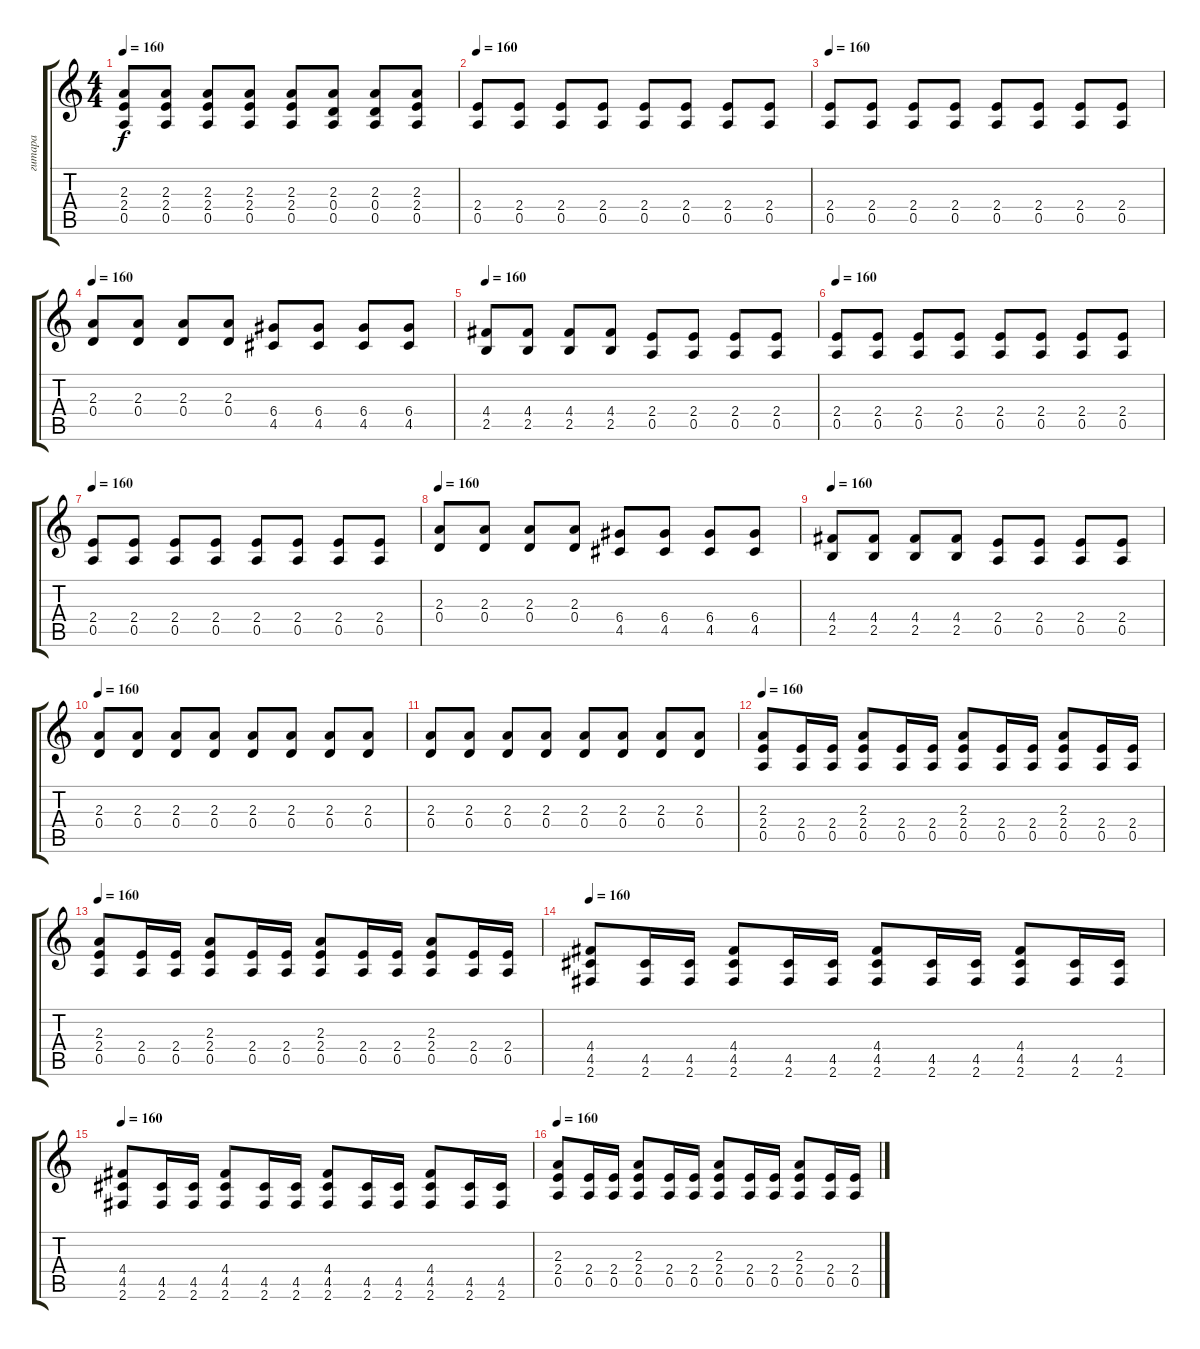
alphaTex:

\track ("гитара" "гитара") {instrument distortionguitar}
\staff {score tabs}
\tuning (E4 B3 G3 D3 A2 E2) {hide}
\ts (4 4)
\tempo 160
\clef g2
\ks c
(2.3 2.4 0.5).8{dy f} (2.3 2.4 0.5).8 (2.3 2.4 0.5).8 (2.3 2.4 0.5).8 (2.3 2.4 0.5).8 (2.3 0.4 0.5).8 (2.3 0.4 0.5).8 (2.3 2.4 0.5).8 |
\tempo 160
(2.4 0.5).8 (2.4 0.5).8 (2.4 0.5).8 (2.4 0.5).8 (2.4 0.5).8 (2.4 0.5).8 (2.4 0.5).8 (2.4 0.5).8 |
\tempo 160
(2.4 0.5).8 (2.4 0.5).8 (2.4 0.5).8 (2.4 0.5).8 (2.4 0.5).8 (2.4 0.5).8 (2.4 0.5).8 (2.4 0.5).8 |
\tempo 160
(2.3 0.4).8 (2.3 0.4).8 (2.3 0.4).8 (2.3 0.4).8 (6.4 4.5).8 (6.4 4.5).8 (6.4 4.5).8 (6.4 4.5).8 |
\tempo 160
(4.4 2.5).8 (4.4 2.5).8 (4.4 2.5).8 (4.4 2.5).8 (2.4 0.5).8 (2.4 0.5).8 (2.4 0.5).8 (2.4 0.5).8 |
\tempo 160
(2.4 0.5).8 (2.4 0.5).8 (2.4 0.5).8 (2.4 0.5).8 (2.4 0.5).8 (2.4 0.5).8 (2.4 0.5).8 (2.4 0.5).8 |
\tempo 160
(2.4 0.5).8 (2.4 0.5).8 (2.4 0.5).8 (2.4 0.5).8 (2.4 0.5).8 (2.4 0.5).8 (2.4 0.5).8 (2.4 0.5).8 |
\tempo 160
(2.3 0.4).8 (2.3 0.4).8 (2.3 0.4).8 (2.3 0.4).8 (6.4 4.5).8 (6.4 4.5).8 (6.4 4.5).8 (6.4 4.5).8 |
\tempo 160
(4.4 2.5).8 (4.4 2.5).8 (4.4 2.5).8 (4.4 2.5).8 (2.4 0.5).8 (2.4 0.5).8 (2.4 0.5).8 (2.4 0.5).8 |
\tempo 160
(2.3 0.4).8 (2.3 0.4).8 (2.3 0.4).8 (2.3 0.4).8 (2.3 0.4).8 (2.3 0.4).8 (2.3 0.4).8 (2.3 0.4).8 |
(2.3 0.4).8 (2.3 0.4).8 (2.3 0.4).8 (2.3 0.4).8 (2.3 0.4).8 (2.3 0.4).8 (2.3 0.4).8 (2.3 0.4).8 |
\tempo 160
(2.3 2.4 0.5).8 (2.4 0.5).16 (2.4 0.5).16 (2.3 2.4 0.5).8 (2.4 0.5).16 (2.4 0.5).16 (2.3 2.4 0.5).8 (2.4 0.5).16 (2.4 0.5).16 (2.3 2.4 0.5).8 (2.4 0.5).16 (2.4 0.5).16 |
\tempo 160
(2.3 2.4 0.5).8 (2.4 0.5).16 (2.4 0.5).16 (2.3 2.4 0.5).8 (2.4 0.5).16 (2.4 0.5).16 (2.3 2.4 0.5).8 (2.4 0.5).16 (2.4 0.5).16 (2.3 2.4 0.5).8 (2.4 0.5).16 (2.4 0.5).16 |
\tempo 160
(4.4 4.5 2.6).8 (4.5 2.6).16 (4.5 2.6).16 (4.4 4.5 2.6).8 (4.5 2.6).16 (4.5 2.6).16 (4.4 4.5 2.6).8 (4.5 2.6).16 (4.5 2.6).16 (4.4 4.5 2.6).8 (4.5 2.6).16 (4.5 2.6).16 |
\tempo 160
(4.4 4.5 2.6).8 (4.5 2.6).16 (4.5 2.6).16 (4.4 4.5 2.6).8 (4.5 2.6).16 (4.5 2.6).16 (4.4 4.5 2.6).8 (4.5 2.6).16 (4.5 2.6).16 (4.4 4.5 2.6).8 (4.5 2.6).16 (4.5 2.6).16 |
\tempo 160
(2.3 2.4 0.5).8 (2.4 0.5).16 (2.4 0.5).16 (2.3 2.4 0.5).8 (2.4 0.5).16 (2.4 0.5).16 (2.3 2.4 0.5).8 (2.4 0.5).16 (2.4 0.5).16 (2.3 2.4 0.5).8 (2.4 0.5).16 (2.4 0.5).16
